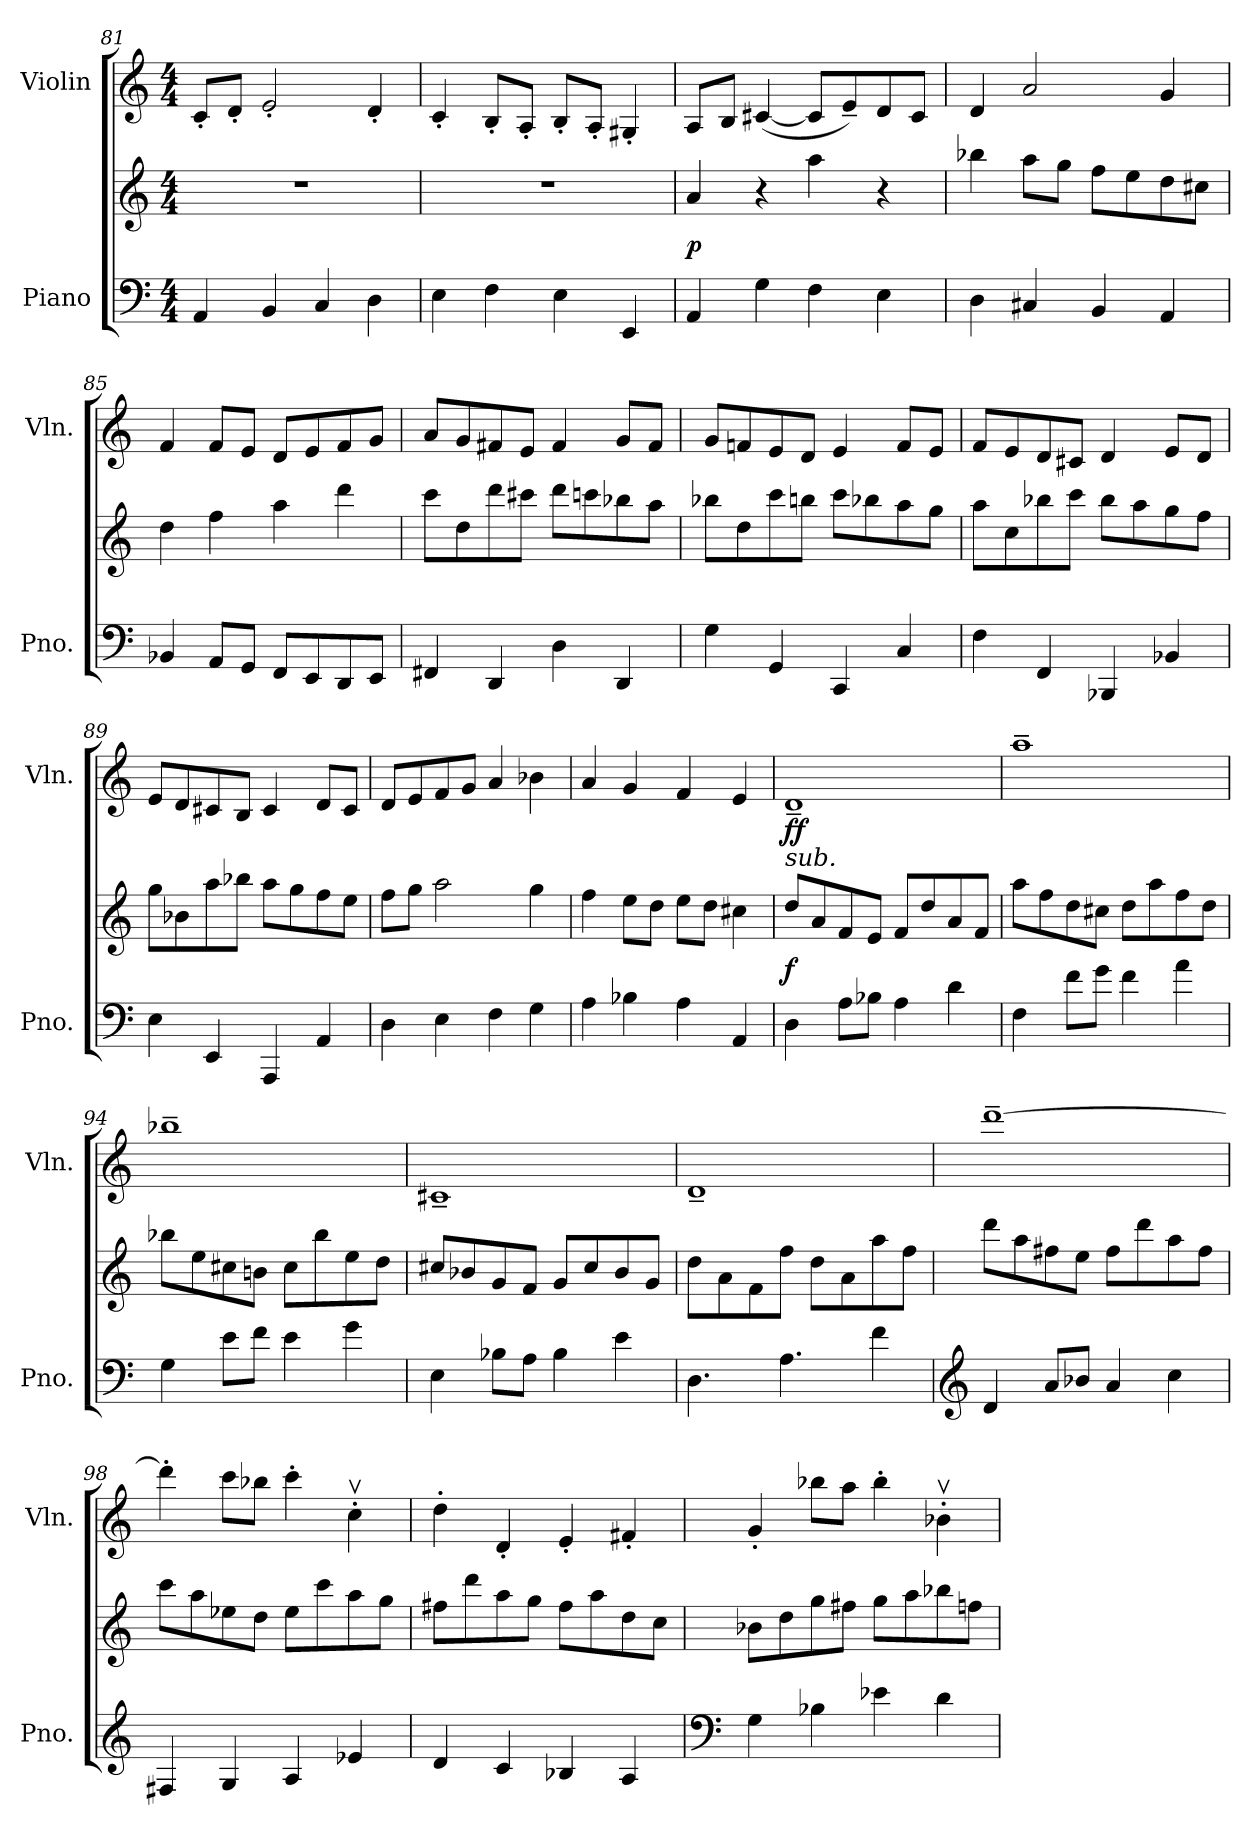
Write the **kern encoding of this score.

**kern	**kern	**dynam	**kern	**dynam
*part2	*part2	*part2	*part1	*part1
*staff3	*staff2	*staff2/3	*staff1	*staff1
*I"Piano	*	*	*I"Violin	*
*I'Pno.	*	*	*I'Vln.	*
*clefF4	*clefG2	*	*clefG2	*
*k[]	*k[]	*	*k[]	*
*M4/4	*M4/4	*	*M4/4	*
=81	=81	=81	=81	=81
4AAi/	1r	.	8c'i/L	.
.	.	.	8d'i/J	.
4BBi/	.	.	2e'i/	.
4Ci/	.	.	.	.
4Di\	.	.	4d'i/	.
=82	=82	=82	=82	=82
4Ei\	1r	.	4c'i/	.
4Fi\	.	.	8B'i/L	.
.	.	.	8A'i/J	.
4Ei\	.	.	8B'i/L	.
.	.	.	8A'i/J	.
4EEi/	.	.	4G#X'i/	.
!!LO:PB:g=z
=83	=83	=83	=83	=83
4AAi/	4ai/	p	8Ai/L	.
.	.	.	8Bi/J	.
4Gi\	4r	.	([4c#Xi/	.
4Fi\	4aai\	.	8c#i/L]	.
.	.	.	8e~i/)	.
4Ei\	4r	.	8di/	.
.	.	.	8c#i/J	.
=84	=84	=84	=84	=84
4Di\	4bb-Xi\	.	4di/	.
4C#Xi/	8aai\L	.	2ai/	.
.	8ggi\J	.	.	.
4BBi/	8ffi\L	.	.	.
.	8eei\	.	.	.
4AAi/	8ddi\	.	4gi/	.
.	8cc#Xi\J	.	.	.
=85	=85	=85	=85	=85
4BB-Xi/	4ddi\	.	4fi/	.
8AAi/L	4ffi\	.	8fi/L	.
8GGi/J	.	.	8ei/J	.
8FFi/L	4aai\	.	8di/L	.
8EEi/	.	.	8ei/	.
8DDi/	4dddi\	.	8fi/	.
8EEi/J	.	.	8gi/J	.
=86	=86	=86	=86	=86
4FF#Xi/	8ccci\L	.	8ai/L	.
.	8ddi\	.	8gi/	.
4DDi/	8dddi\	.	8f#Xi/	.
.	8ccc#Xi\J	.	8ei/J	.
4Di\	8dddi\L	.	4f#i/	.
.	8cccni\	.	.	.
4DDi/	8bb-Xi\	.	8gi/L	.
.	8aai\J	.	8f#i/J	.
!!LO:LB:g=z
=87	=87	=87	=87	=87
4Gi\	8bb-Xi\L	.	8gi/L	.
.	8ddi\	.	8fni/	.
4GGi/	8ccci\	.	8ei/	.
.	8bbni\J	.	8di/J	.
4CCi/	8ccci\L	.	4ei/	.
.	8bb-Xi\	.	.	.
4Ci/	8aai\	.	8fi/L	.
.	8ggi\J	.	8ei/J	.
=88	=88	=88	=88	=88
4Fi\	8aai\L	.	8fi/L	.
.	8cci\	.	8ei/	.
4FFi/	8bb-Xi\	.	8di/	.
.	8ccci\J	.	8c#Xi/J	.
4BBB-Xi/	8bb-i\L	.	4di/	.
.	8aai\	.	.	.
4BB-Xi/	8ggi\	.	8ei/L	.
.	8ffi\J	.	8di/J	.
=89	=89	=89	=89	=89
4Ei\	8ggi\L	.	8ei/L	.
.	8b-Xi\	.	8di/	.
4EEi/	8aai\	.	8c#Xi/	.
.	8bb-Xi\J	.	8Bi/J	.
4AAAi/	8aai\L	.	4c#i/	.
.	8ggi\	.	.	.
4AAi/	8ffi\	.	8di/L	.
.	8eei\J	.	8c#i/J	.
=90	=90	=90	=90	=90
4Di\	8ffi\L	.	8di/L	.
.	8ggi\J	.	8ei/	.
4Ei\	2aai\	.	8fi/	.
.	.	.	8gi/J	.
4Fi\	.	.	4ai/	.
4Gi\	4ggi\	.	4b-Xi\	.
!!LO:LB:g=z
=91	=91	=91	=91	=91
4Ai\	4ffi\	.	4ai/	.
4B-Xi\	8eei\L	.	4gi/	.
.	8ddi\J	.	.	.
4Ai\	8eei\L	.	4fi/	.
.	8ddi\J	.	.	.
4AAi/	4cc#Xi\	.	4ei/	.
=92	=92	=92	=92	=92
!	!	!	!LO:TX:b:i:t=sub.	!
4Di\	8ddi/L	f	1d~i	ff
.	8ai/	.	.	.
8Ai\L	8fi/	.	.	.
8B-Xi\J	8ei/J	.	.	.
4Ai\	8fi/L	.	.	.
.	8ddi/	.	.	.
4di\	8ai/	.	.	.
.	8fi/J	.	.	.
=93	=93	=93	=93	=93
4Fi\	8aai\L	.	1aa~i	.
.	8ffi\	.	.	.
8fi\L	8ddi\	.	.	.
8gi\J	8cc#Xi\J	.	.	.
4fi\	8ddi\L	.	.	.
.	8aai\	.	.	.
4ai\	8ffi\	.	.	.
.	8ddi\J	.	.	.
=94	=94	=94	=94	=94
4Gi\	8bb-Xi\L	.	1bb-X~i	.
.	8eei\	.	.	.
8ei\L	8cc#Xi\	.	.	.
8fi\J	8bni\J	.	.	.
4ei\	8cc#i\L	.	.	.
.	8bb-i\	.	.	.
4gi\	8eei\	.	.	.
.	8ddi\J	.	.	.
!!LO:LB:g=z
=95	=95	=95	=95	=95
4Ei\	8cc#Xi/L	.	1c#X~i	.
.	8b-Xi/	.	.	.
8B-Xi\L	8gi/	.	.	.
8Ai\J	8fi/J	.	.	.
4B-i\	8gi/L	.	.	.
.	8cc#i/	.	.	.
4ei\	8b-i/	.	.	.
.	8gi/J	.	.	.
=96	=96	=96	=96	=96
4.Di\	8ddi\L	.	1d~i	.
.	8ai\	.	.	.
.	8fi\	.	.	.
4.Ai\	8ffi\J	.	.	.
.	8ddi\L	.	.	.
.	8ai\	.	.	.
4fi\	8aai\	.	.	.
.	8ffi\J	.	.	.
=97	=97	=97	=97	=97
*clefG2	*	*	*	*
4di/	8dddi\L	.	[1ddd~i	.
.	8aai\	.	.	.
8ai/L	8ff#Xi\	.	.	.
8b-Xi/J	8eei\J	.	.	.
4ai/	8ff#i\L	.	.	.
.	8dddi\	.	.	.
4cci\	8aai\	.	.	.
.	8ff#i\J	.	.	.
=98	=98	=98	=98	=98
4F#Xi/	8ccci\L	.	4ddd'i\]	.
.	8aai\	.	.	.
4Gi/	8ee-Xi\	.	8ccci\L	.
.	8ddi\J	.	8bb-Xi\J	.
4Ai/	8ee-i\L	.	4ccc'i\	.
.	8ccci\	.	.	.
4e-Xi/	8aai\	.	4ccv'i\	.
.	8ggi\J	.	.	.
!!LO:PB:g=z
=99	=99	=99	=99	=99
4di/	8ff#Xi\L	.	4dd'i\	.
.	8dddi\	.	.	.
4ci/	8aai\	.	4d'i/	.
.	8ggi\J	.	.	.
4B-Xi/	8ff#i\L	.	4e'i/	.
.	8aai\	.	.	.
4Ai/	8ddi\	.	4f#X'i/	.
.	8cci\J	.	.	.
=100	=100	=100	=100	=100
*clefF4	*	*	*	*
4Gi\	8b-Xi\L	.	4g'i/	.
.	8ddi\	.	.	.
4B-Xi\	8ggi\	.	8bb-Xi\L	.
.	8ff#Xi\J	.	8aai\J	.
4e-Xi\	8ggi\L	.	4bb-'i\	.
.	8aai\	.	.	.
4di\	8bb-Xi\	.	4b-Xv'i\	.
.	8ffni\J	.	.	.
=	=	=	=	=
*-	*-	*-	*-	*-
